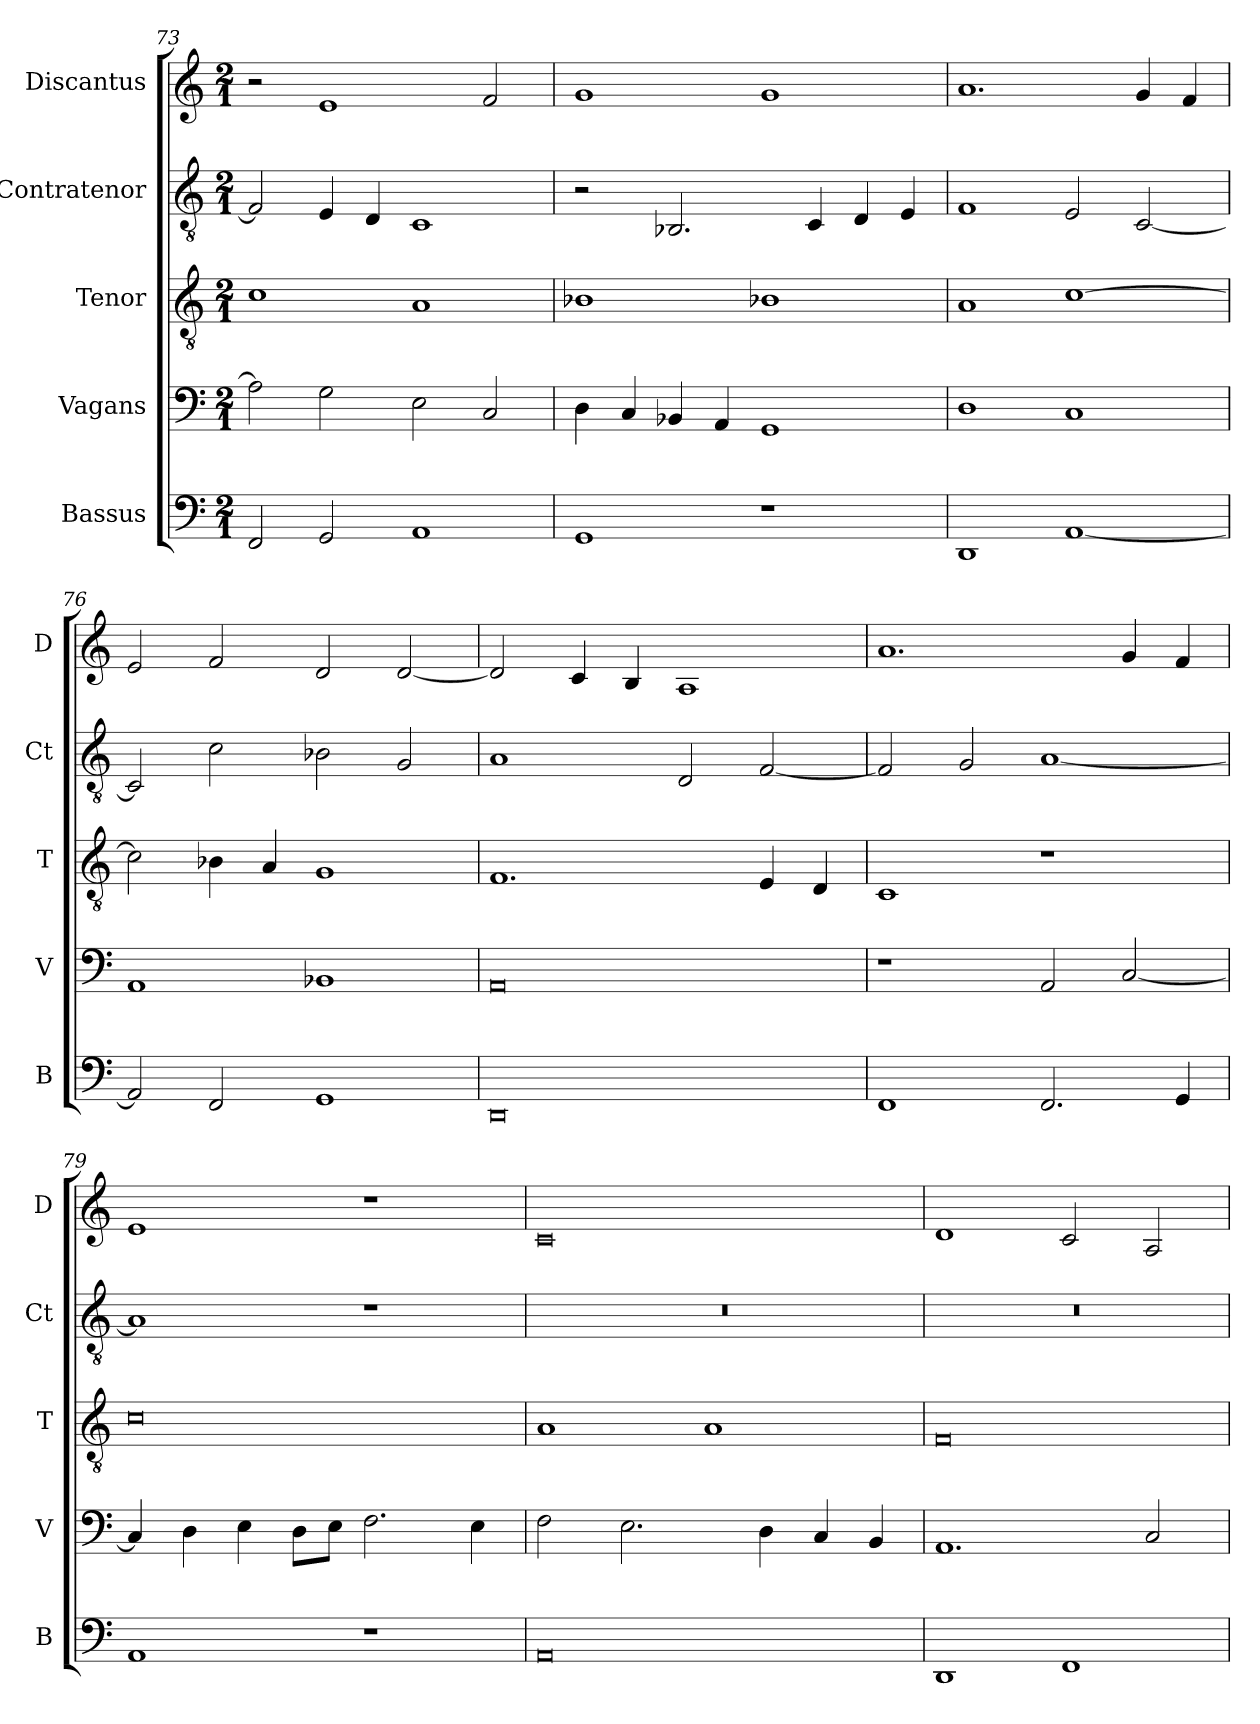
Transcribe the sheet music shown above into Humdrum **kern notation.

**kern	**kern	**kern	**kern	**kern
*part5	*part4	*part3	*part2	*part1
*staff5	*staff4	*staff3	*staff2	*staff1
*I"Bassus	*I"Vagans	*I"Tenor	*I"Contratenor	*I"Discantus
*I'B	*I'V	*I'T	*I'Ct	*I'D
*clefF4	*clefF4	*clefGv2	*clefGv2	*clefG2
*k[]	*k[]	*k[]	*k[]	*k[]
*M2/1	*M2/1	*M2/1	*M2/1	*M2/1
=73	=73	=73	=73	=73
2FF/	2A\]	1c	2F/]	2r
2GG/	2G\	.	4E/	1e
.	.	.	4D/	.
1AA	2E\	1A	1C	.
.	2C/	.	.	2f/
=74	=74	=74	=74	=74
1GG	4D\	1B-X	2r	1g
.	4C/	.	.	.
.	4BB-X/	.	2.BB-X/	.
.	4AA/	.	.	.
1r	1GG	1B-X	.	1g
.	.	.	4C/	.
.	.	.	4D/	.
.	.	.	4E/	.
=75	=75	=75	=75	=75
1DD	1D	1A	1F	1.a
[1AA	1C	[1c	2E/	.
.	.	.	[2C/	4g/
.	.	.	.	4f/
=76	=76	=76	=76	=76
2AA/]	1AA	2c\]	2C/]	2e/
2FF/	.	4B-X\	2c\	2f/
.	.	4A/	.	.
1GG	1BB-X	1G	2B-X\	2d/
.	.	.	2G/	[2d/
=77	=77	=77	=77	=77
0DD	0AA	1.F	1A	2d/]
.	.	.	.	4c/
.	.	.	.	4B/
.	.	.	2D/	1A
.	.	4E/	[2F/	.
.	.	4D/	.	.
=78	=78	=78	=78	=78
1FF	1r	1C	2F/]	1.a
.	.	.	2G/	.
2.FF/	2AA/	1r	[1A	.
.	[2C/	.	.	4g/
4GG/	.	.	.	4f/
=79	=79	=79	=79	=79
1AA	4C/]	0c	1A]	1e
.	4D\	.	.	.
.	4E\	.	.	.
.	8D\L	.	.	.
.	8E\J	.	.	.
1r	2.F\	.	1r	1r
.	4E\	.	.	.
=80	=80	=80	=80	=80
0AA	2F\	1A	0r	0c
.	2.E\	.	.	.
.	.	1A	.	.
.	4D\	.	.	.
.	4C/	.	.	.
.	4BB/	.	.	.
=81	=81	=81	=81	=81
1DD	1.AA	0F	0r	1d
1FF	.	.	.	2c/
.	2C/	.	.	2A/
=	=	=	=	=
*-	*-	*-	*-	*-
